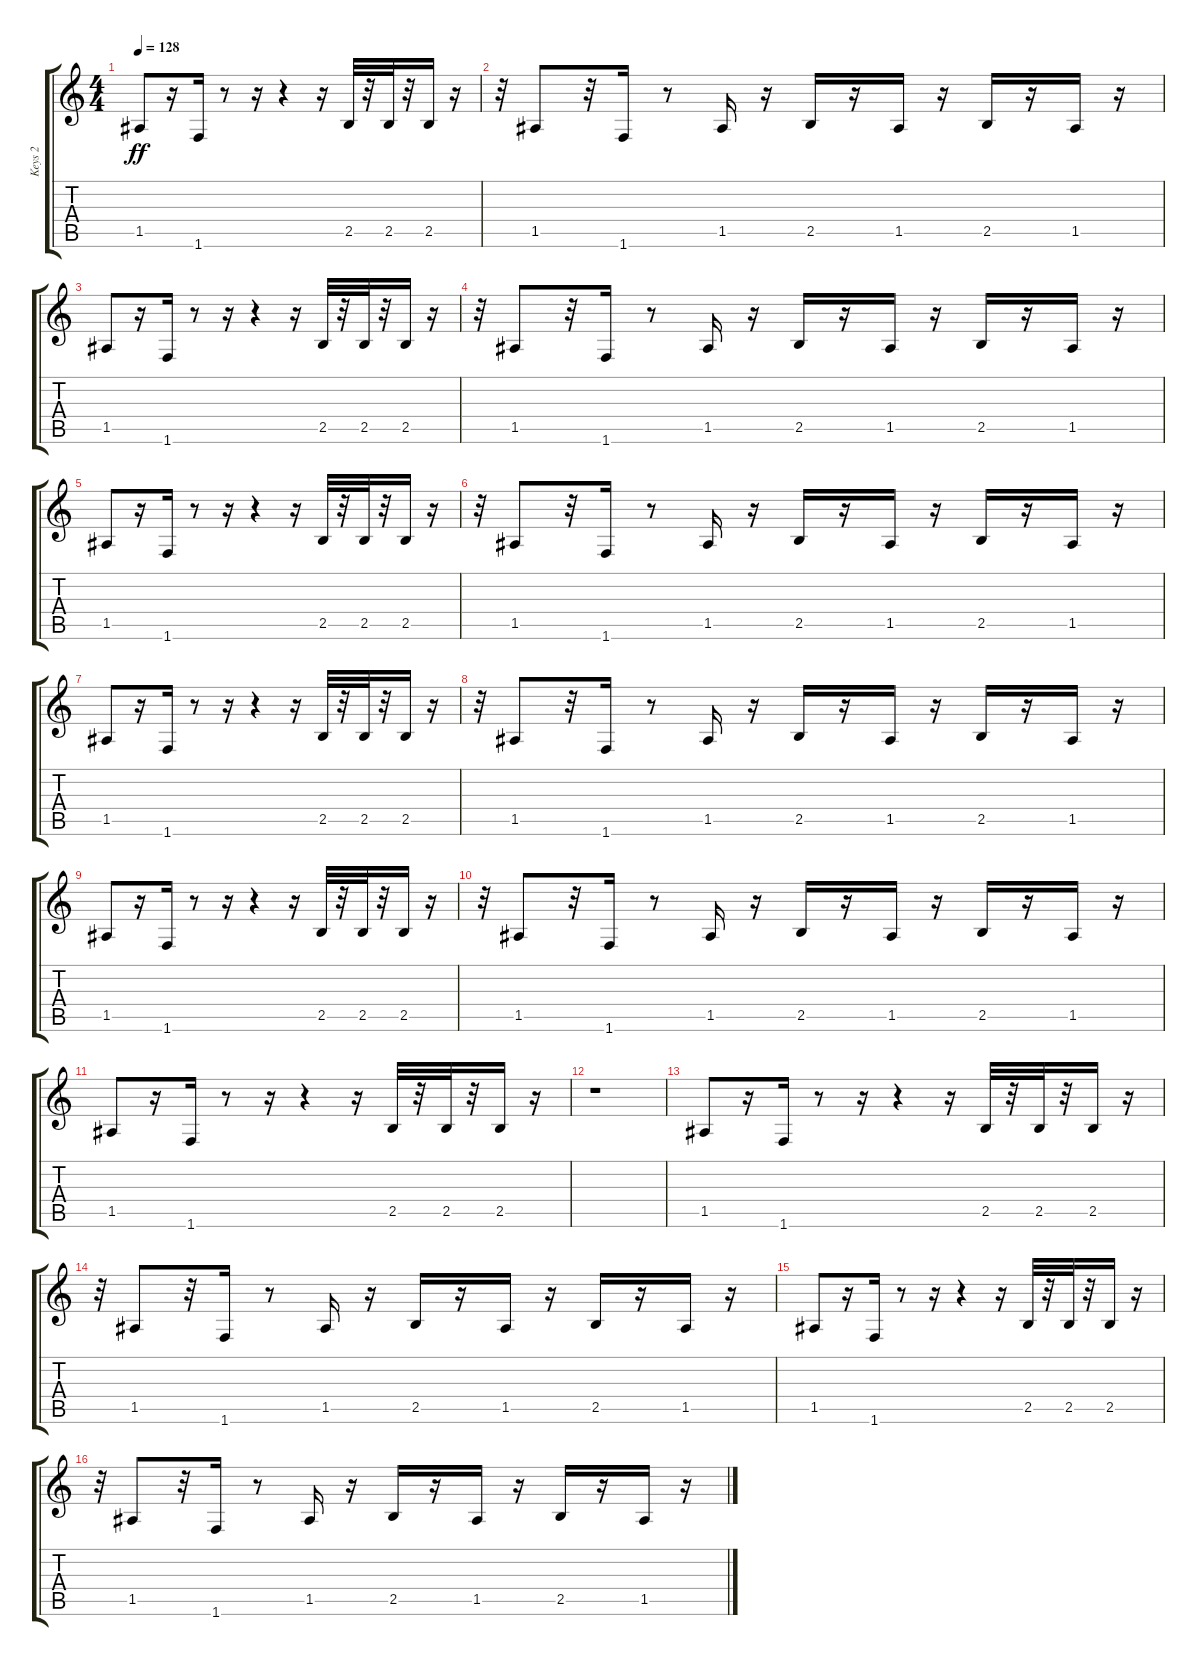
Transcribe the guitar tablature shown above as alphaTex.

\track ("Keys 2" "Keys 2") {instrument synthbass1}
\staff {score tabs}
\tuning (E4 B3 G3 D3 A2 E2) {hide}
\ts (4 4)
\tempo 128
\clef g2
\ks c
1.5.8{dy ff} r.16 1.6.16 r.8 r.16 r.4 r.16 2.5.32 r.32 2.5.32 r.32 2.5.16 r.16 |
r.32 1.5.8 r.32 1.6.16 r.8 1.5.16 r.16 2.5.16 r.16 1.5.16 r.16 2.5.16 r.16 1.5.16 r.16 |
1.5.8 r.16 1.6.16 r.8 r.16 r.4 r.16 2.5.32 r.32 2.5.32 r.32 2.5.16 r.16 |
r.32 1.5.8 r.32 1.6.16 r.8 1.5.16 r.16 2.5.16 r.16 1.5.16 r.16 2.5.16 r.16 1.5.16 r.16 |
1.5.8 r.16 1.6.16 r.8 r.16 r.4 r.16 2.5.32 r.32 2.5.32 r.32 2.5.16 r.16 |
r.32 1.5.8 r.32 1.6.16 r.8 1.5.16 r.16 2.5.16 r.16 1.5.16 r.16 2.5.16 r.16 1.5.16 r.16 |
1.5.8 r.16 1.6.16 r.8 r.16 r.4 r.16 2.5.32 r.32 2.5.32 r.32 2.5.16 r.16 |
r.32 1.5.8 r.32 1.6.16 r.8 1.5.16 r.16 2.5.16 r.16 1.5.16 r.16 2.5.16 r.16 1.5.16 r.16 |
1.5.8 r.16 1.6.16 r.8 r.16 r.4 r.16 2.5.32 r.32 2.5.32 r.32 2.5.16 r.16 |
r.32 1.5.8 r.32 1.6.16 r.8 1.5.16 r.16 2.5.16 r.16 1.5.16 r.16 2.5.16 r.16 1.5.16 r.16 |
1.5.8 r.16 1.6.16 r.8 r.16 r.4 r.16 2.5.32 r.32 2.5.32 r.32 2.5.16 r.16 |
r.1 |
1.5.8 r.16 1.6.16 r.8 r.16 r.4 r.16 2.5.32 r.32 2.5.32 r.32 2.5.16 r.16 |
r.32 1.5.8 r.32 1.6.16 r.8 1.5.16 r.16 2.5.16 r.16 1.5.16 r.16 2.5.16 r.16 1.5.16 r.16 |
1.5.8 r.16 1.6.16 r.8 r.16 r.4 r.16 2.5.32 r.32 2.5.32 r.32 2.5.16 r.16 |
r.32 1.5.8 r.32 1.6.16 r.8 1.5.16 r.16 2.5.16 r.16 1.5.16 r.16 2.5.16 r.16 1.5.16 r.16
